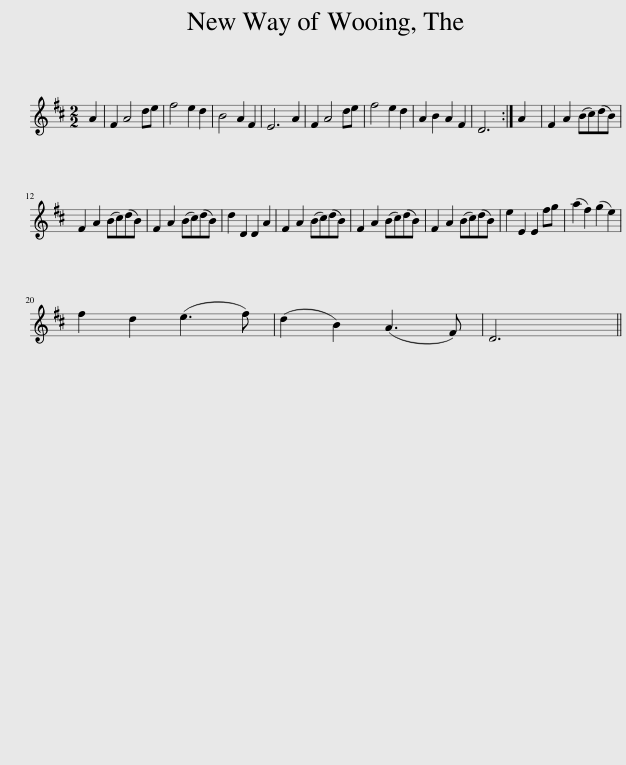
X:1
L:1/8
M:2/2
I:linebreak $
K:D
V:1 treble
V:1
 A2 | F2 A4 de | f4 e2 d2 | B4 A2 F2 | E6 A2 | %5
 F2 A4 de | f4 e2 d2 | A2 B2 A2 F2 | D6 :| A2 | %10
 F2 A2 (Bc)(dB) |$ F2 A2 (Bc)(dB) | F2 A2 (Bc)(dB) | d2 D2 D2 A2 | F2 A2 (Bc)(dB) | %15
 F2 A2 (Bc)(dB) | F2 A2 (Bc)(dB) | e2 E2 E2 fg | (a2 f2) (g2 e2) |$ f2 d2 (e3 f) | %20
 (d2 B2) (A3 F) | D6 || %22
